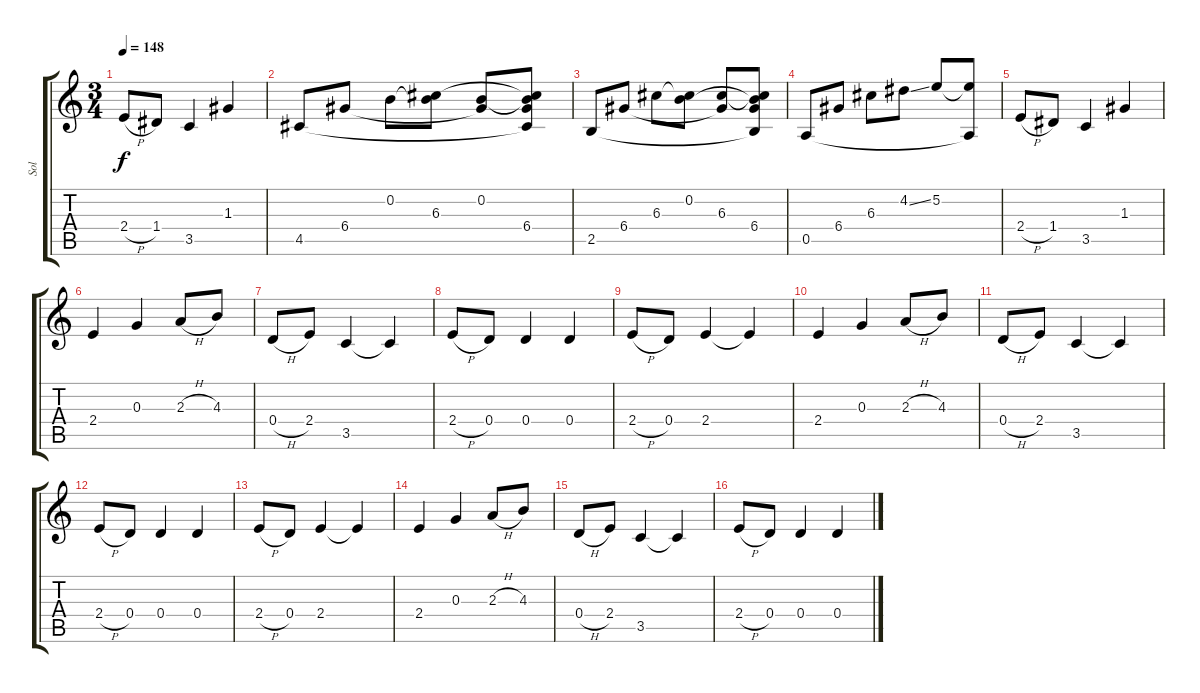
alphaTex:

\track ("Sol" "Sol") {instrument acousticguitarsteel}
\staff {score tabs}
\tuning (E4 B3 G3 D3 A2 E2) {hide}
\ts (3 4)
\tempo 148
\clef g2
\ks c
2.4{h}.8{dy f} 1.4.8 3.5.4 1.3.4 |
4.5.8 6.4.8 0.2.8 (0.2{t} 6.3).8 (0.2 6.4{t}).8 (0.2{t} 6.3{t} 6.4 4.5{t}).8 |
2.5.8 6.4.8 6.3.8 (0.2 6.3{t}).8 (6.3 6.4{t}).8 (0.2{t} 6.3{t} 6.4 2.5{t}).8 |
0.5.8 6.4.8 6.3.8 4.2{ss}.8 5.2.8 (5.2{t} 0.5{t}).8 |
2.4{h}.8 1.4.8 3.5.4 1.3.4 |
2.4.4 0.3.4 2.3{h}.8 4.3.8 |
0.4{h}.8 2.4.8 3.5.4 3.5{t}.4 |
2.4{h}.8 0.4.8 0.4.4 0.4.4 |
2.4{h}.8 0.4.8 2.4.4 2.4{t}.4 |
2.4.4 0.3.4 2.3{h}.8 4.3.8 |
0.4{h}.8 2.4.8 3.5.4 3.5{t}.4 |
2.4{h}.8 0.4.8 0.4.4 0.4.4 |
2.4{h}.8 0.4.8 2.4.4 2.4{t}.4 |
2.4.4 0.3.4 2.3{h}.8 4.3.8 |
0.4{h}.8 2.4.8 3.5.4 3.5{t}.4 |
2.4{h}.8 0.4.8 0.4.4 0.4.4
